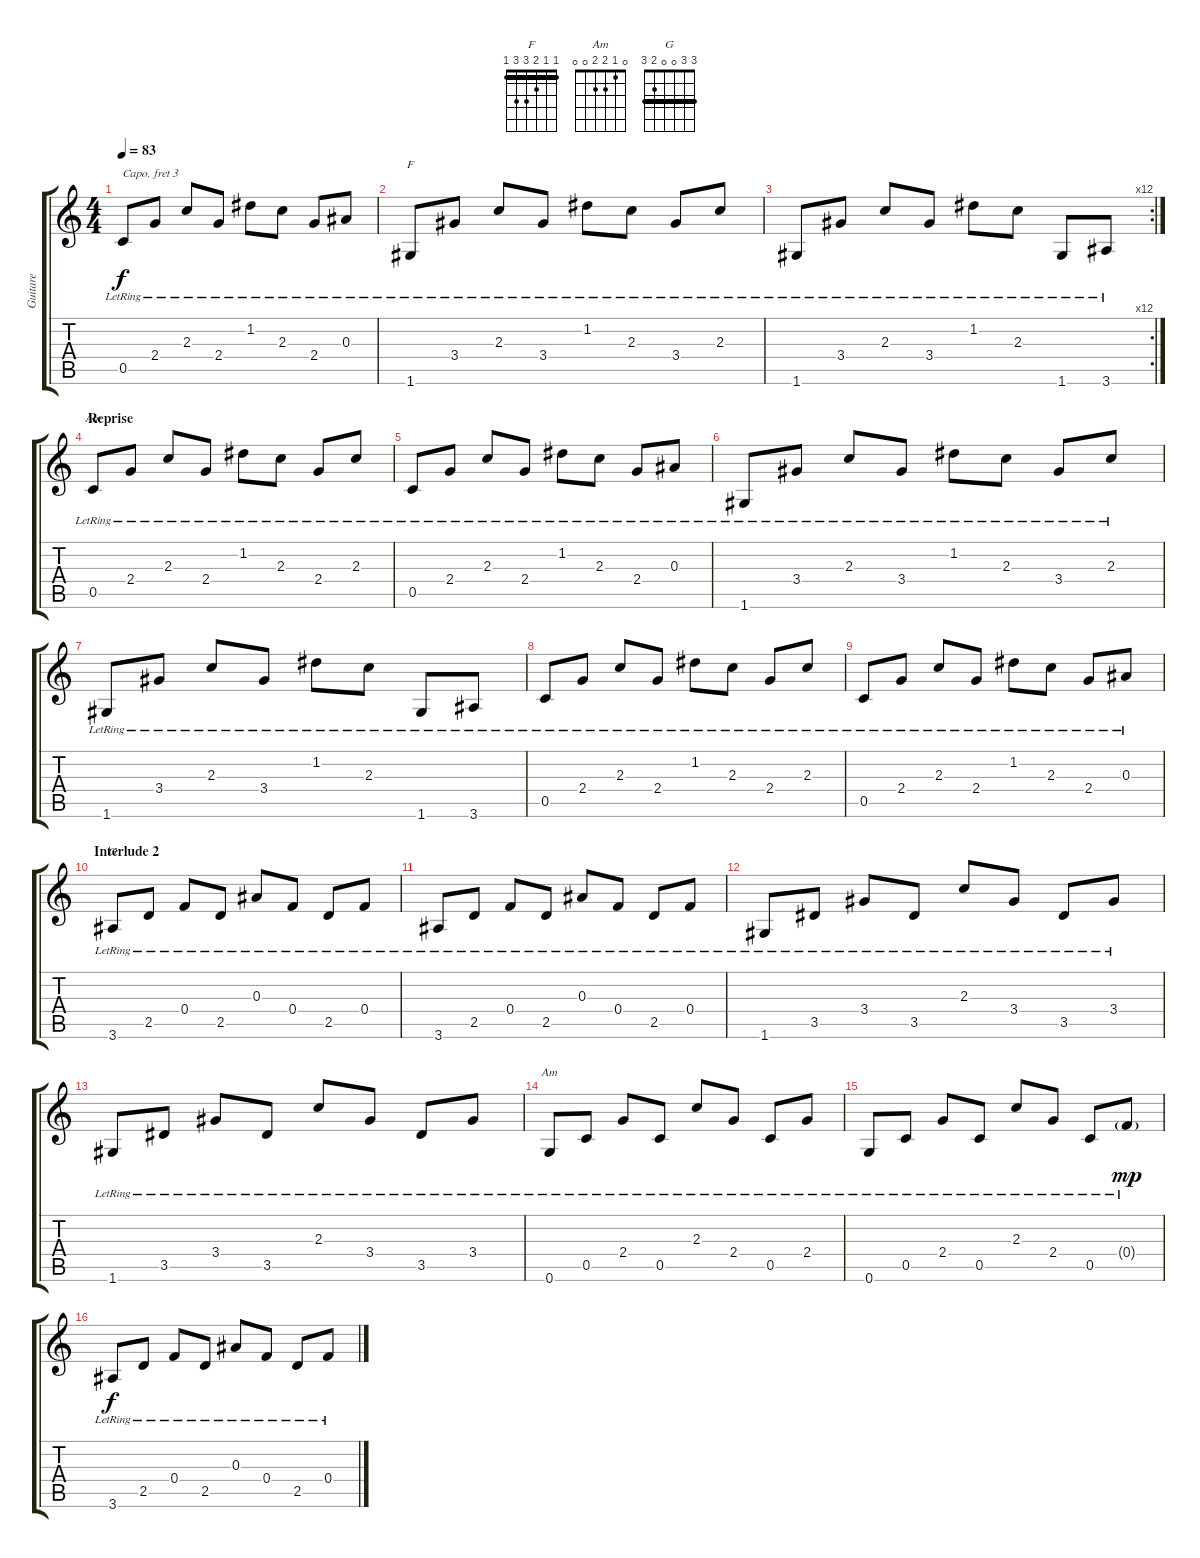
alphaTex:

\track ("Guitare" "Guitare") {instrument acousticguitarnylon}
\staff {score tabs}
\capo 3
\tuning (E4 B3 G3 D3 A2 E2) {hide}
\chord ("F" 1 1 2 3 3 1) {barre 1}
\chord ("Am" 0 1 2 2 0 x)
\chord ("G" 3 3 0 0 2 3) {barre 3}
\chord ("Am" 0 1 2 2 0 0)
\ts (4 4)
\tempo 83
\clef g2
\ks c
0.5{lr}.8{dy f} 2.4{lr}.8 2.3{lr}.8 2.4{lr}.8 1.2{lr}.8 2.3{lr}.8 2.4{lr}.8 0.3{lr}.8 |
1.6{lr}.8{ch "F"} 3.4{lr}.8 2.3{lr}.8 3.4{lr}.8 1.2{lr}.8 2.3{lr}.8 3.4{lr}.8 2.3{lr}.8 |
\rc 12
1.6{lr}.8 3.4{lr}.8 2.3{lr}.8 3.4{lr}.8 1.2{lr}.8 2.3{lr}.8 1.6{lr}.8 3.6{lr}.8 |
\section ("" "Reprise")
0.5{lr}.8{ch "Am"} 2.4{lr}.8 2.3{lr}.8 2.4{lr}.8 1.2{lr}.8 2.3{lr}.8 2.4{lr}.8 2.3{lr}.8 |
0.5{lr}.8 2.4{lr}.8 2.3{lr}.8 2.4{lr}.8 1.2{lr}.8 2.3{lr}.8 2.4{lr}.8 0.3{lr}.8 |
1.6{lr}.8 3.4{lr}.8 2.3{lr}.8 3.4{lr}.8 1.2{lr}.8 2.3{lr}.8 3.4{lr}.8 2.3{lr}.8 |
1.6{lr}.8 3.4{lr}.8 2.3{lr}.8 3.4{lr}.8 1.2{lr}.8 2.3{lr}.8 1.6{lr}.8 3.6{lr}.8 |
0.5{lr}.8 2.4{lr}.8 2.3{lr}.8 2.4{lr}.8 1.2{lr}.8 2.3{lr}.8 2.4{lr}.8 2.3{lr}.8 |
0.5{lr}.8 2.4{lr}.8 2.3{lr}.8 2.4{lr}.8 1.2{lr}.8 2.3{lr}.8 2.4{lr}.8 0.3{lr}.8 |
\section ("" "Interlude 2")
3.6{lr}.8{ch "G"} 2.5{lr}.8 0.4{lr}.8 2.5{lr}.8 0.3{lr}.8 0.4{lr}.8 2.5{lr}.8 0.4{lr}.8 |
3.6{lr}.8 2.5{lr}.8 0.4{lr}.8 2.5{lr}.8 0.3{lr}.8 0.4{lr}.8 2.5{lr}.8 0.4{lr}.8 |
1.6{lr}.8 3.5{lr}.8 3.4{lr}.8 3.5{lr}.8 2.3{lr}.8 3.4{lr}.8 3.5{lr}.8 3.4{lr}.8 |
1.6{lr}.8 3.5{lr}.8 3.4{lr}.8 3.5{lr}.8 2.3{lr}.8 3.4{lr}.8 3.5{lr}.8 3.4{lr}.8 |
0.6{lr}.8{ch "Am"} 0.5{lr}.8 2.4{lr}.8 0.5{lr}.8 2.3{lr}.8 2.4{lr}.8 0.5{lr}.8 2.4{lr}.8 |
0.6{lr}.8 0.5{lr}.8 2.4{lr}.8 0.5{lr}.8 2.3{lr}.8 2.4{lr}.8 0.5{lr}.8 0.4{g lr}.8{dy mp} |
3.6{lr}.8{dy f} 2.5{lr}.8 0.4{lr}.8 2.5{lr}.8 0.3{lr}.8 0.4{lr}.8 2.5{lr}.8 0.4{lr}.8
